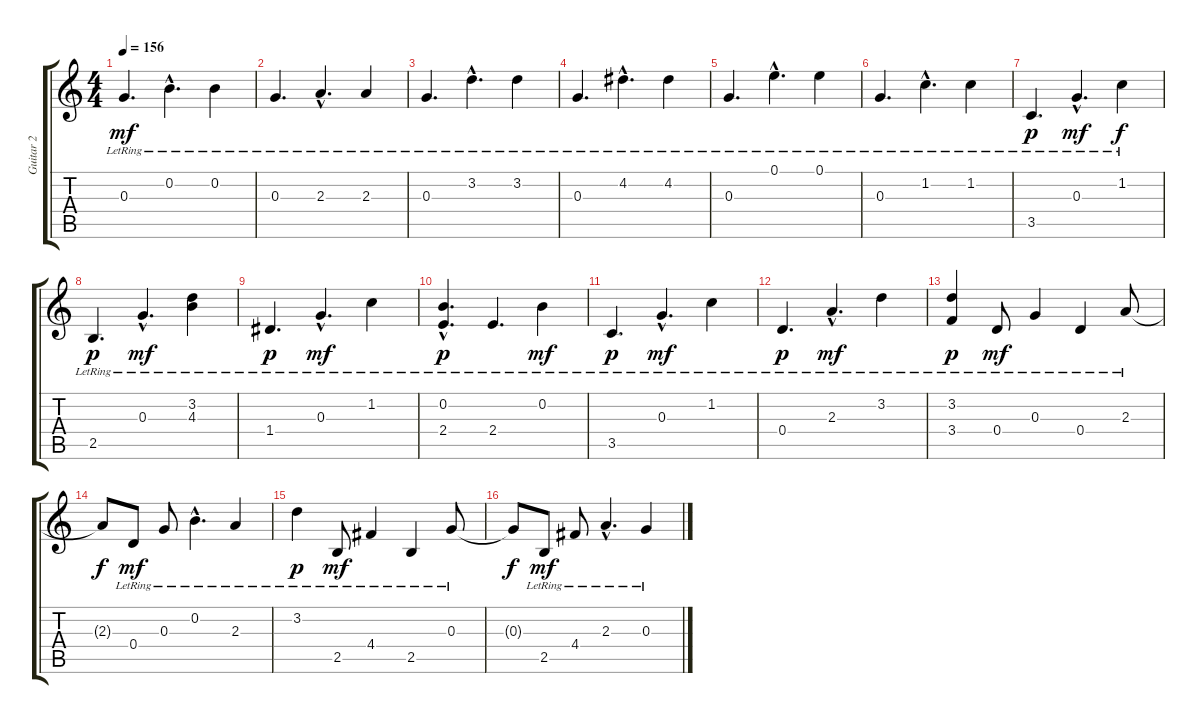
\track ("Guitar 2" "Guitar 2") {instrument acousticguitarsteel}
\staff {score tabs}
\tuning (E4 B3 G3 D3 A2 E2) {hide}
\ts (4 4)
\tempo 156
\clef g2
\ks c
0.3{lr}.4{d dy mf} 0.2{hac lr}.4{d} 0.2{lr}.4 |
0.3{lr}.4{d} 2.3{hac lr}.4{d} 2.3{lr}.4 |
0.3{lr}.4{d volume 16} 3.2{hac lr}.4{d} 3.2{lr}.4 |
0.3{lr}.4{d volume 16} 4.2{hac lr}.4{d} 4.2{lr}.4 |
0.3{lr}.4{d} 0.1{hac lr}.4{d} 0.1{lr}.4 |
0.3{lr}.4{d} 1.2{hac lr}.4{d} 1.2{lr}.4 |
3.5{lr}.4{d dy p} 0.3{hac lr}.4{d dy mf} 1.2{lr}.4{dy f} |
2.5{lr}.4{d dy p} 0.3{hac lr}.4{d dy mf} (3.2{lr} 4.3{lr}).4 |
1.4{lr}.4{d dy p} 0.3{hac lr}.4{d dy mf} 1.2{lr}.4 |
(0.2{hac lr} 2.4{hac lr}).4{d dy p} 2.4{lr}.4{d} 0.2{lr}.4{dy mf} |
3.5{lr}.4{d dy p} 0.3{hac lr}.4{d dy mf} 1.2{lr}.4 |
0.4{lr}.4{d dy p} 2.3{hac lr}.4{d dy mf} 3.2{lr}.4 |
(3.2{lr} 3.4{lr}).4{dy p} 0.4{lr}.8{dy mf} 0.3{lr}.4 0.4{lr}.4 2.3{lr}.8 |
2.3{t}.8{dy f} 0.4{lr}.8{dy mf} 0.3{lr}.8 0.2{hac lr}.4{d} 2.3{lr}.4 |
3.2{lr}.4{dy p} 2.5{lr}.8{dy mf} 4.4{lr}.4 2.5{lr}.4 0.3{lr}.8 |
0.3{t}.8{dy f} 2.5{lr}.8{dy mf} 4.4{lr}.8 2.3{hac lr}.4{d} 0.3{lr}.4
